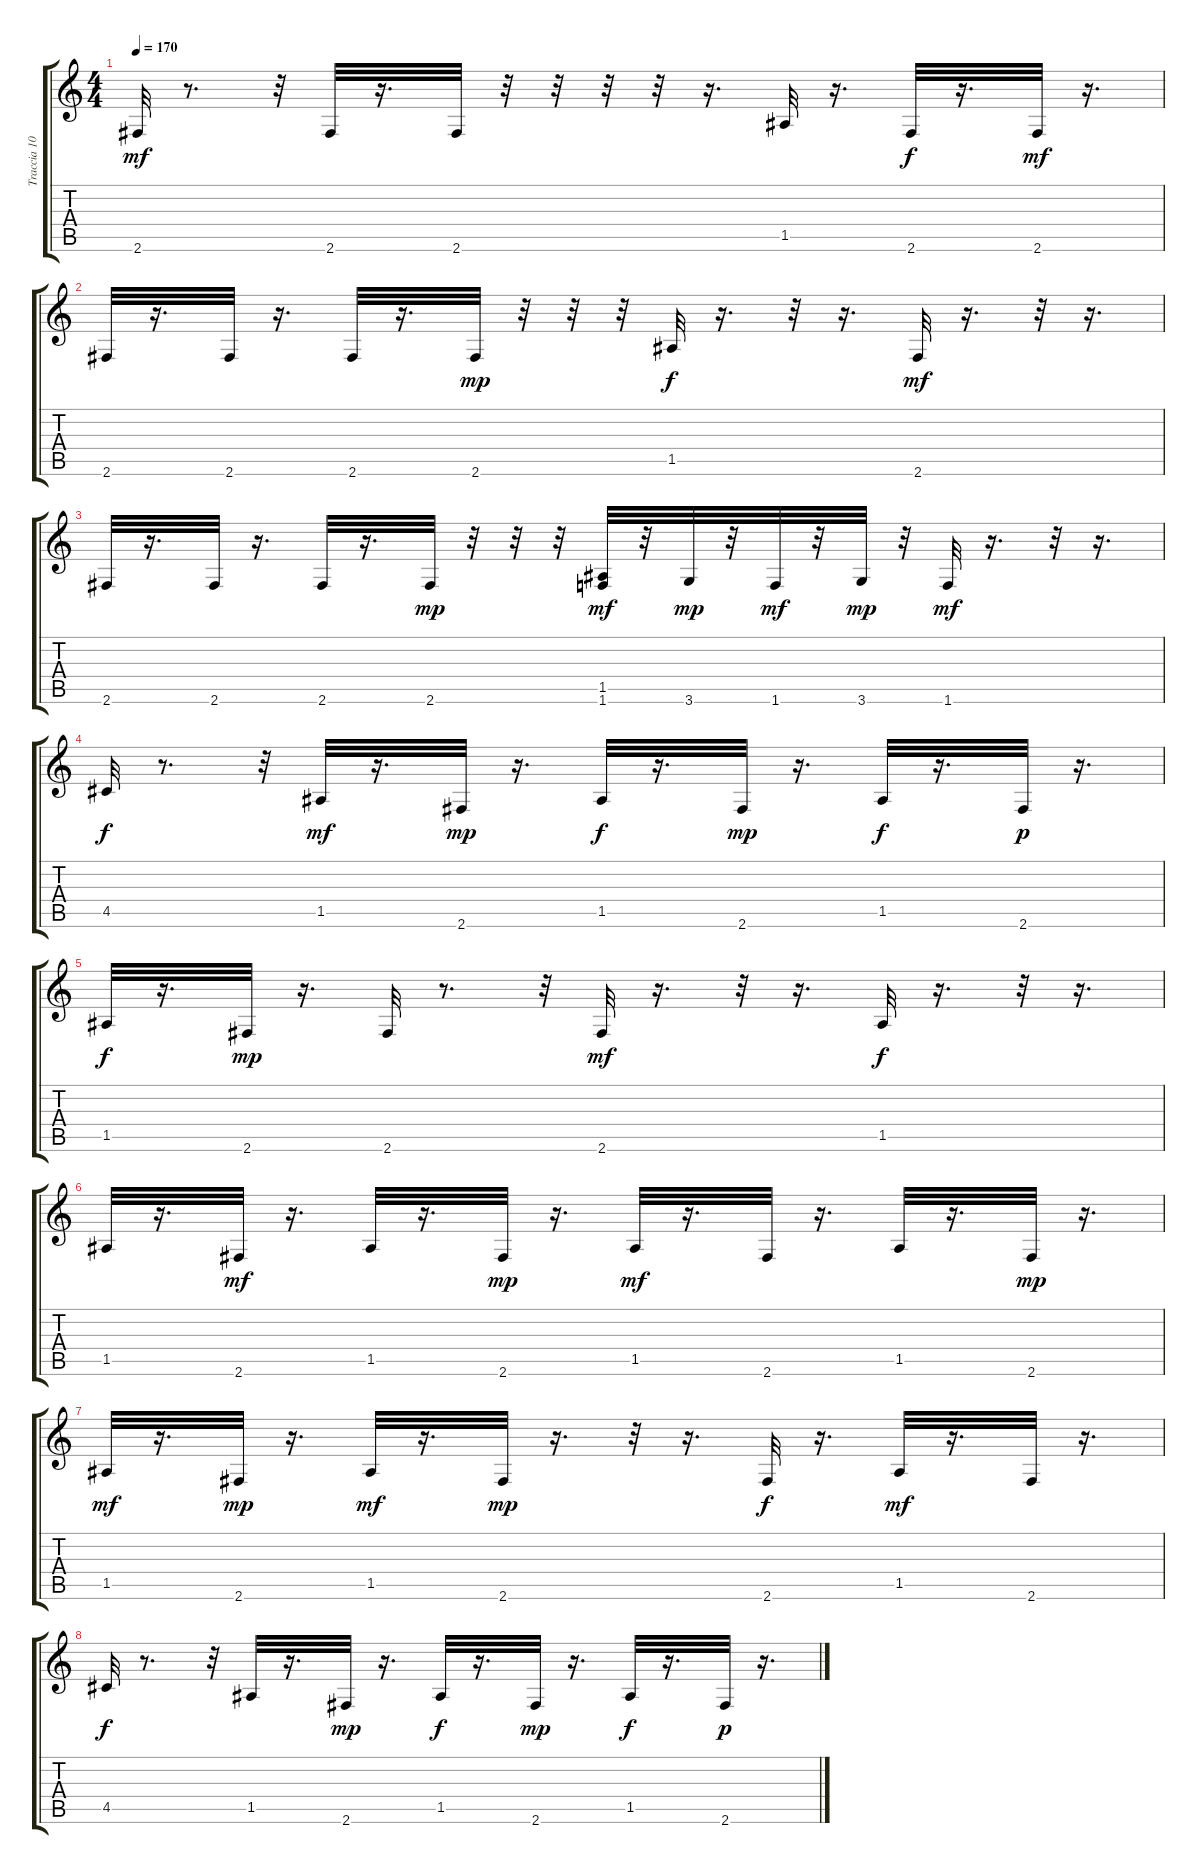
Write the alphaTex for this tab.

\track ("Traccia 10" "Traccia 10") {instrument acousticguitarsteel}
\staff {score tabs}
\tuning (E4 B3 G3 D3 A2 E2) {hide}
\ts (4 4)
\tempo 170
\clef g2
\ks c
2.6.32{dy mf} r.8{d} r.32 2.6.32 r.16{d} 2.6.32 r.32 r.32 r.32 r.32 r.16{d} 1.5.32 r.16{d} 2.6.32{dy f} r.16{d} 2.6.32{dy mf} r.16{d} |
2.6.32 r.16{d} 2.6.32 r.16{d} 2.6.32 r.16{d} 2.6.32{dy mp} r.32 r.32 r.32 1.5.32{dy f} r.16{d} r.32 r.16{d} 2.6.32{dy mf} r.16{d} r.32 r.16{d} |
2.6.32 r.16{d} 2.6.32 r.16{d} 2.6.32 r.16{d} 2.6.32{dy mp} r.32 r.32 r.32 (1.5 1.6).32{dy mf} r.32 3.6.32{dy mp} r.32 1.6.32{dy mf} r.32 3.6.32{dy mp} r.32 1.6.32{dy mf} r.16{d} r.32 r.16{d} |
4.5.32{dy f} r.8{d} r.32 1.5.32{dy mf} r.16{d} 2.6.32{dy mp} r.16{d} 1.5.32{dy f} r.16{d} 2.6.32{dy mp} r.16{d} 1.5.32{dy f} r.16{d} 2.6.32{dy p} r.16{d} |
1.5.32{dy f} r.16{d} 2.6.32{dy mp} r.16{d} 2.6.32 r.8{d} r.32 2.6.32{dy mf} r.16{d} r.32 r.16{d} 1.5.32{dy f} r.16{d} r.32 r.16{d} |
1.5.32 r.16{d} 2.6.32{dy mf} r.16{d} 1.5.32 r.16{d} 2.6.32{dy mp} r.16{d} 1.5.32{dy mf} r.16{d} 2.6.32 r.16{d} 1.5.32 r.16{d} 2.6.32{dy mp} r.16{d} |
1.5.32{dy mf} r.16{d} 2.6.32{dy mp} r.16{d} 1.5.32{dy mf} r.16{d} 2.6.32{dy mp} r.16{d} r.32 r.16{d} 2.6.32{dy f} r.16{d} 1.5.32{dy mf} r.16{d} 2.6.32 r.16{d} |
4.5.32{dy f} r.8{d} r.32 1.5.32 r.16{d} 2.6.32{dy mp} r.16{d} 1.5.32{dy f} r.16{d} 2.6.32{dy mp} r.16{d} 1.5.32{dy f} r.16{d} 2.6.32{dy p} r.16{d}
